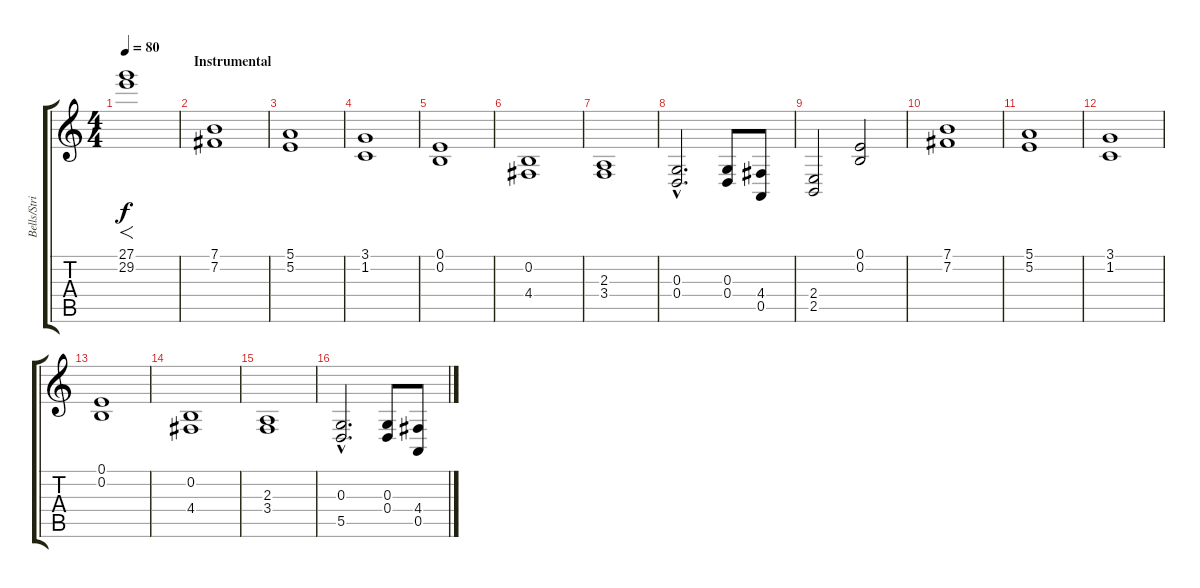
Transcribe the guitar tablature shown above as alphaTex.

\track ("Bells/Strings" "Bells/Stri") {instrument tubularbells}
\staff {score tabs}
\tuning (E4 B3 G3 D3 A2 E2) {hide}
\ts (4 4)
\tempo 80
\clef g2
\ks c
(27.1 29.2).1{f dy f} |
\section ("" "Instrumental")
(7.1 7.2).1{volume 16 instrument tubularbells} |
(5.1 5.2).1 |
(3.1 1.2).1 |
(0.1 0.2).1 |
(0.2 4.4).1 |
(2.3 3.4).1 |
(0.3{hac} 0.4{hac}).2{d} (0.3 0.4).8 (4.4 0.5).8 |
(2.4 2.5).2 (0.1 0.2).2 |
(7.1 7.2).1{volume 16 instrument tubularbells} |
(5.1 5.2).1 |
(3.1 1.2).1 |
(0.1 0.2).1 |
(0.2 4.4).1 |
(2.3 3.4).1 |
(0.3{hac} 5.5{hac}).2{d} (0.3 0.4).8 (4.4 0.5).8
